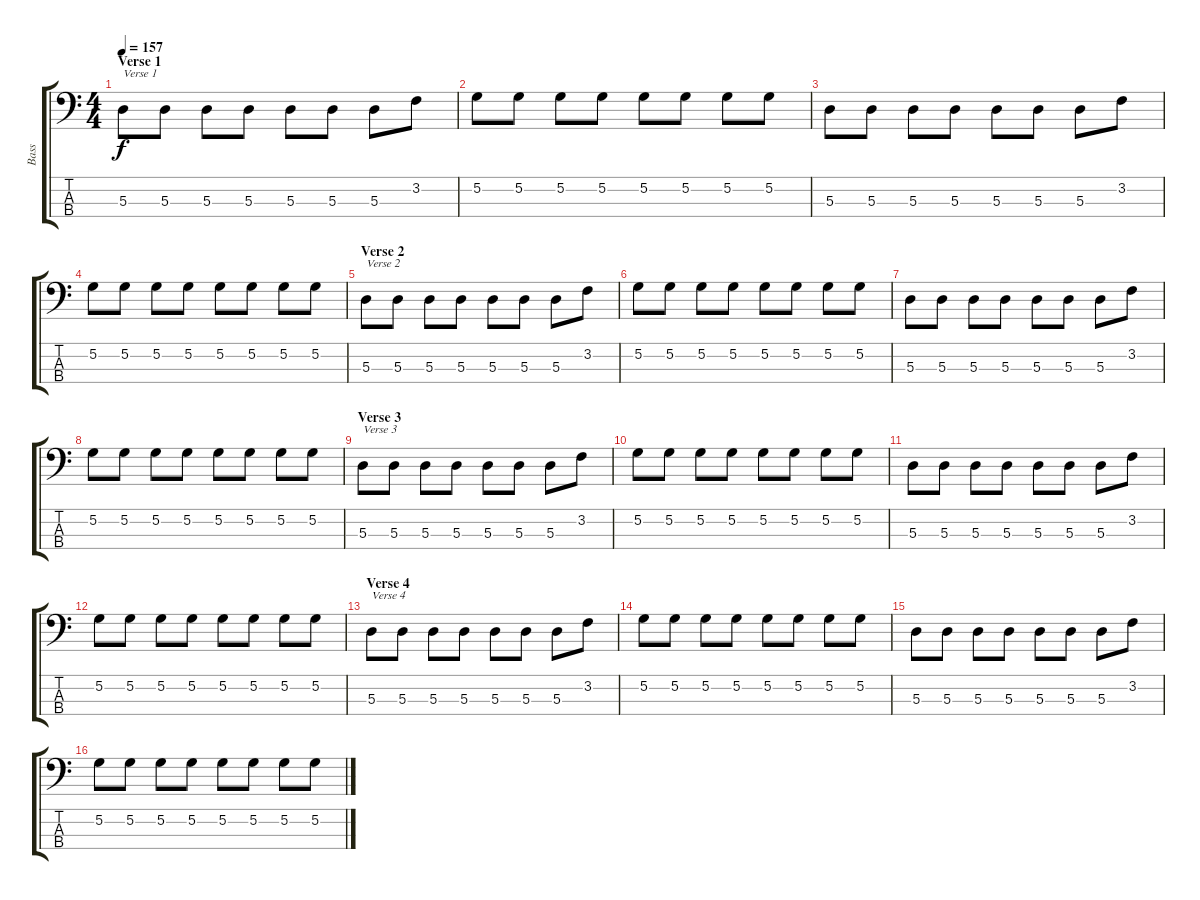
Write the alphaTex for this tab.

\track ("Bass" "Bass") {instrument electricbassfinger}
\staff {score tabs}
\tuning (G2 D2 A1 E1) {hide}
\ts (4 4)
\section ("" "Verse 1")
\tempo 157
\clef f4
\ks c
5.3.8{txt "Verse 1" dy f} 5.3.8 5.3.8 5.3.8 5.3.8 5.3.8 5.3.8 3.2.8 |
5.2.8 5.2.8 5.2.8 5.2.8 5.2.8 5.2.8 5.2.8 5.2.8 |
5.3.8 5.3.8 5.3.8 5.3.8 5.3.8 5.3.8 5.3.8 3.2.8 |
5.2.8 5.2.8 5.2.8 5.2.8 5.2.8 5.2.8 5.2.8 5.2.8 |
\section ("" "Verse 2")
5.3.8{txt "Verse 2"} 5.3.8 5.3.8 5.3.8 5.3.8 5.3.8 5.3.8 3.2.8 |
5.2.8 5.2.8 5.2.8 5.2.8 5.2.8 5.2.8 5.2.8 5.2.8 |
5.3.8 5.3.8 5.3.8 5.3.8 5.3.8 5.3.8 5.3.8 3.2.8 |
5.2.8 5.2.8 5.2.8 5.2.8 5.2.8 5.2.8 5.2.8 5.2.8 |
\section ("" "Verse 3")
5.3.8{txt "Verse 3"} 5.3.8 5.3.8 5.3.8 5.3.8 5.3.8 5.3.8 3.2.8 |
5.2.8 5.2.8 5.2.8 5.2.8 5.2.8 5.2.8 5.2.8 5.2.8 |
5.3.8 5.3.8 5.3.8 5.3.8 5.3.8 5.3.8 5.3.8 3.2.8 |
5.2.8 5.2.8 5.2.8 5.2.8 5.2.8 5.2.8 5.2.8 5.2.8 |
\section ("" "Verse 4")
5.3.8{txt "Verse 4"} 5.3.8 5.3.8 5.3.8 5.3.8 5.3.8 5.3.8 3.2.8 |
5.2.8 5.2.8 5.2.8 5.2.8 5.2.8 5.2.8 5.2.8 5.2.8 |
5.3.8 5.3.8 5.3.8 5.3.8 5.3.8 5.3.8 5.3.8 3.2.8 |
5.2.8 5.2.8 5.2.8 5.2.8 5.2.8 5.2.8 5.2.8 5.2.8
